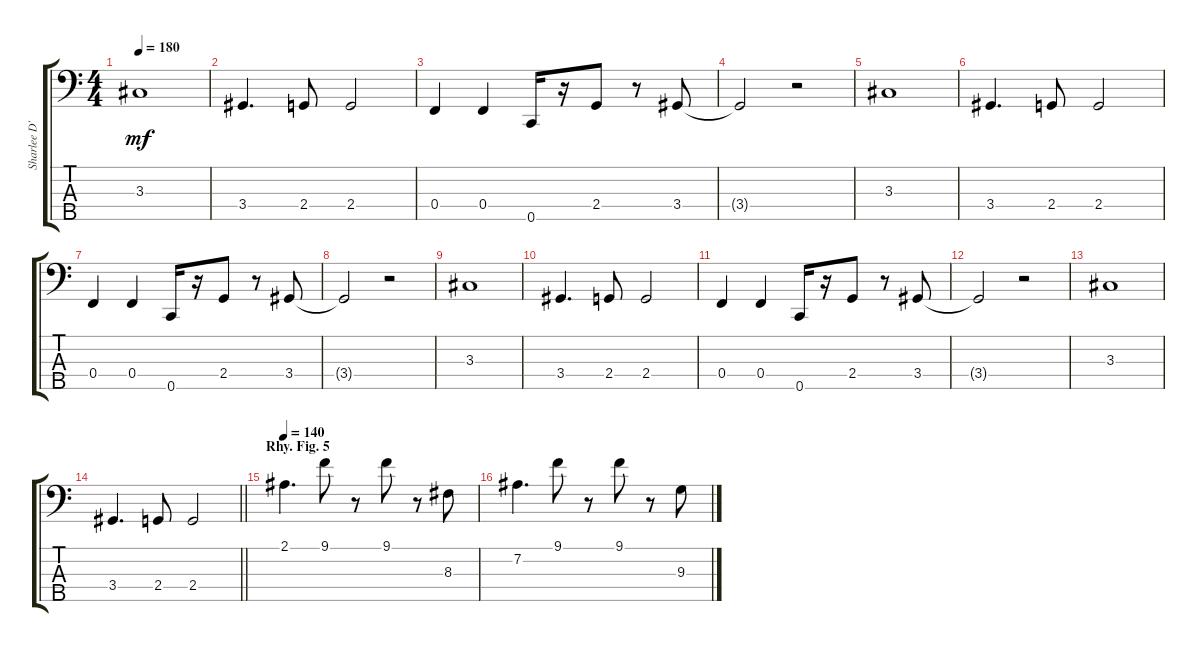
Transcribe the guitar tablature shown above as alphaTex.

\track ("Sharlee D'Angelo" "Sharlee D'") {instrument electricbasspick}
\staff {score tabs}
\tuning (Ab2 Eb2 Bb1 F1 C1) {hide}
\ts (4 4)
\tempo 180
\clef f4
\ks c
3.3.1{dy mf} |
3.4.4{d} 2.4.8 2.4.2 |
0.4.4 0.4.4 0.5.16 r.16 2.4.8 r.8 3.4.8 |
3.4{t}.2 r.2 |
3.3.1 |
3.4.4{d} 2.4.8 2.4.2 |
0.4.4 0.4.4 0.5.16 r.16 2.4.8 r.8 3.4.8 |
3.4{t}.2 r.2 |
3.3.1 |
3.4.4{d} 2.4.8 2.4.2 |
0.4.4 0.4.4 0.5.16 r.16 2.4.8 r.8 3.4.8 |
3.4{t}.2 r.2 |
3.3.1 |
\barLineRight lightlight
3.4.4{d} 2.4.8 2.4.2 |
\section ("" "Rhy. Fig. 5")
\tempo 140
2.1.4{d} 9.1.8 r.8 9.1.8 r.8 8.3.8 |
7.2.4{d} 9.1.8 r.8 9.1.8 r.8 9.3.8
